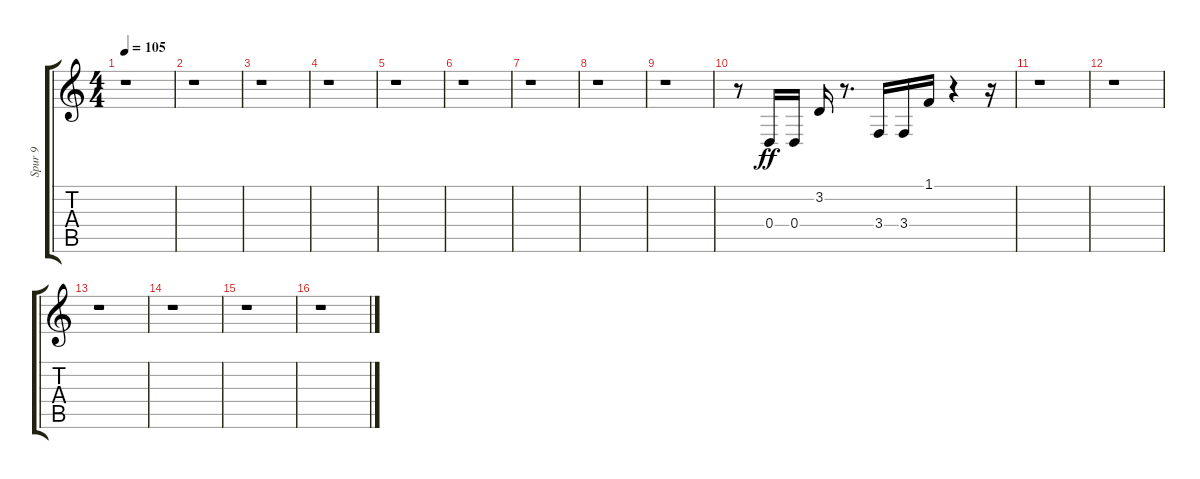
\track ("Spur 9" "Spur 9") {instrument synthdrum}
\staff {score tabs}
\tuning (E4 B3 G3 D3 A2 E2) {hide}
\ts (4 4)
\tempo 105
\clef g2
\ks c
r.1{dy f} |
r.1 |
r.1 |
r.1 |
r.1 |
r.1 |
r.1 |
r.1 |
r.1 |
r.8 0.4.16{dy ff balance 3} 0.4.16 3.2.16 r.8{d} 3.4.16{balance 11} 3.4.16{balance 12} 1.1.16{balance 13} r.4 r.16 |
r.1 |
r.1 |
r.1 |
r.1 |
r.1 |
r.1
